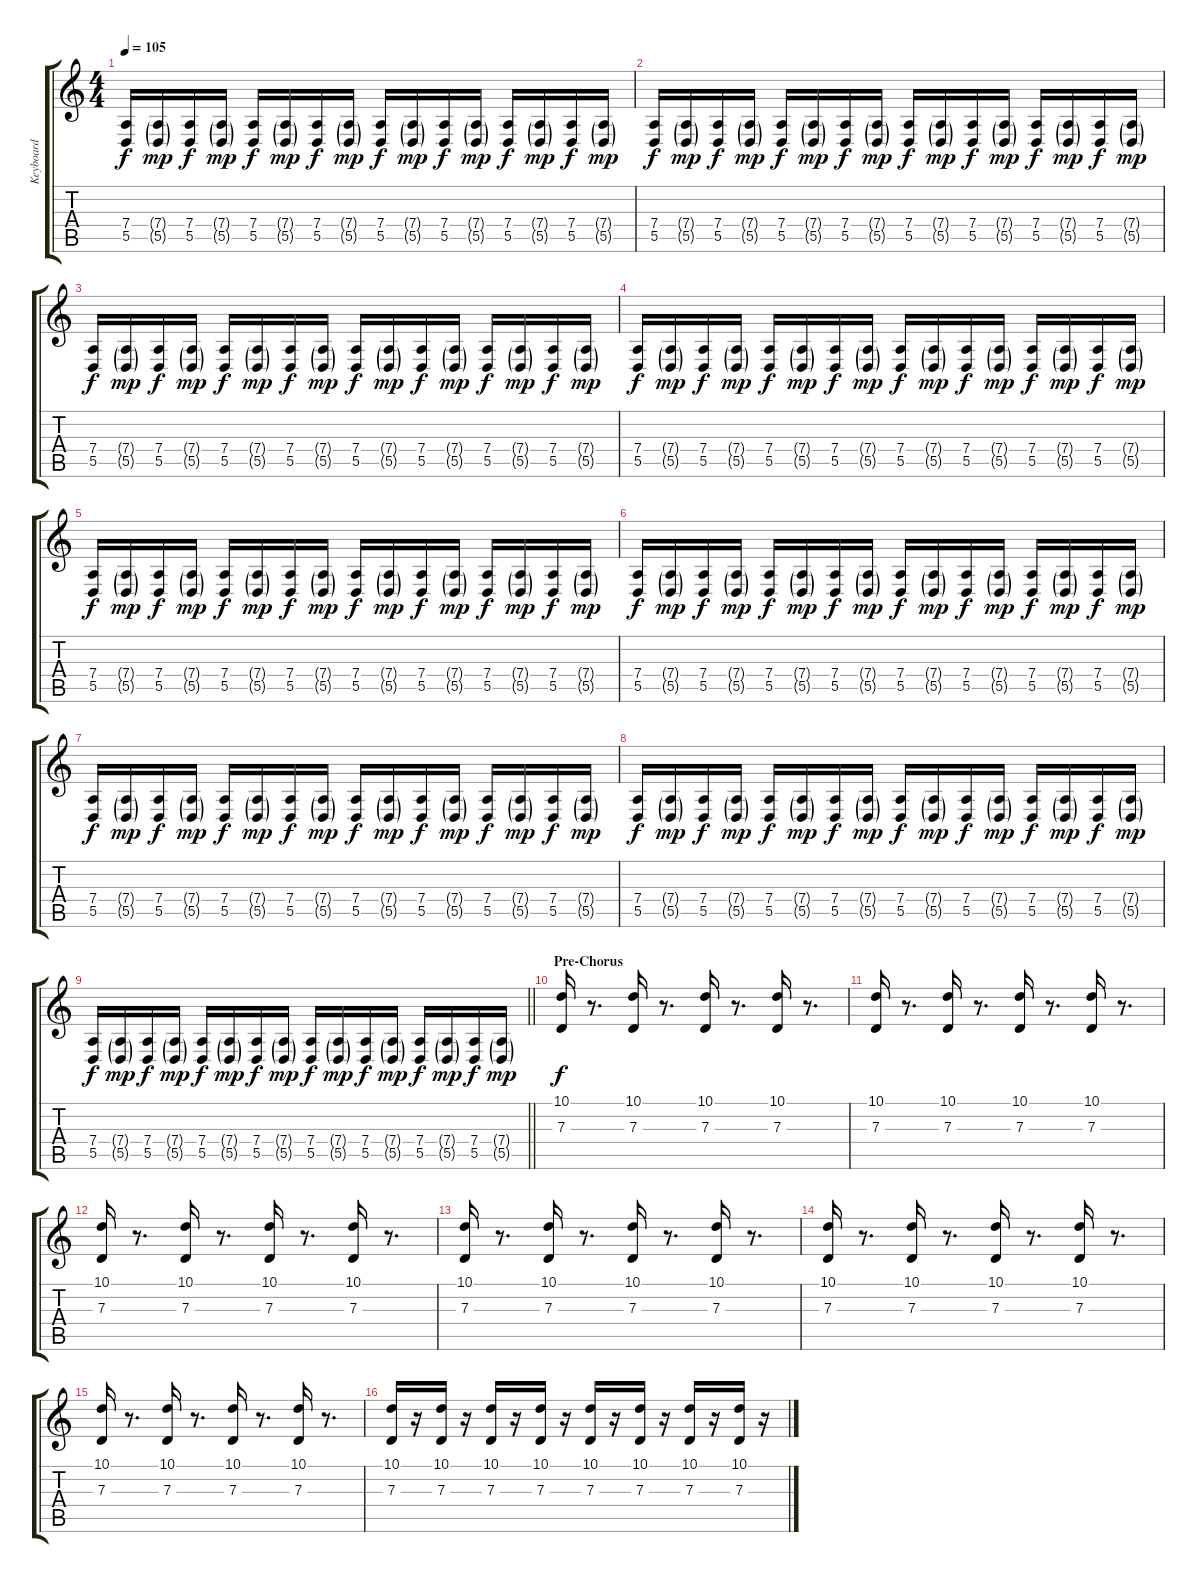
\track ("Keyboard " "Keyboard ") {instrument stringensemble1}
\staff {score tabs}
\tuning (E4 B3 G3 D3 A2 E2) {hide}
\ts (4 4)
\tempo 105
\clef g2
\ks c
(7.4 5.5).16{dy f} (7.4{g} 5.5{g}).16{dy mp} (7.4 5.5).16{dy f} (7.4{g} 5.5{g}).16{dy mp} (7.4 5.5).16{dy f} (7.4{g} 5.5{g}).16{dy mp} (7.4 5.5).16{dy f} (7.4{g} 5.5{g}).16{dy mp} (7.4 5.5).16{dy f} (7.4{g} 5.5{g}).16{dy mp} (7.4 5.5).16{dy f} (7.4{g} 5.5{g}).16{dy mp} (7.4 5.5).16{dy f} (7.4{g} 5.5{g}).16{dy mp} (7.4 5.5).16{dy f} (7.4{g} 5.5{g}).16{dy mp} |
(7.4 5.5).16{dy f} (7.4{g} 5.5{g}).16{dy mp} (7.4 5.5).16{dy f} (7.4{g} 5.5{g}).16{dy mp} (7.4 5.5).16{dy f} (7.4{g} 5.5{g}).16{dy mp} (7.4 5.5).16{dy f} (7.4{g} 5.5{g}).16{dy mp} (7.4 5.5).16{dy f} (7.4{g} 5.5{g}).16{dy mp} (7.4 5.5).16{dy f} (7.4{g} 5.5{g}).16{dy mp} (7.4 5.5).16{dy f} (7.4{g} 5.5{g}).16{dy mp} (7.4 5.5).16{dy f} (7.4{g} 5.5{g}).16{dy mp} |
(7.4 5.5).16{dy f} (7.4{g} 5.5{g}).16{dy mp} (7.4 5.5).16{dy f} (7.4{g} 5.5{g}).16{dy mp} (7.4 5.5).16{dy f} (7.4{g} 5.5{g}).16{dy mp} (7.4 5.5).16{dy f} (7.4{g} 5.5{g}).16{dy mp} (7.4 5.5).16{dy f} (7.4{g} 5.5{g}).16{dy mp} (7.4 5.5).16{dy f} (7.4{g} 5.5{g}).16{dy mp} (7.4 5.5).16{dy f} (7.4{g} 5.5{g}).16{dy mp} (7.4 5.5).16{dy f} (7.4{g} 5.5{g}).16{dy mp} |
(7.4 5.5).16{dy f} (7.4{g} 5.5{g}).16{dy mp} (7.4 5.5).16{dy f} (7.4{g} 5.5{g}).16{dy mp} (7.4 5.5).16{dy f} (7.4{g} 5.5{g}).16{dy mp} (7.4 5.5).16{dy f} (7.4{g} 5.5{g}).16{dy mp} (7.4 5.5).16{dy f} (7.4{g} 5.5{g}).16{dy mp} (7.4 5.5).16{dy f} (7.4{g} 5.5{g}).16{dy mp} (7.4 5.5).16{dy f} (7.4{g} 5.5{g}).16{dy mp} (7.4 5.5).16{dy f} (7.4{g} 5.5{g}).16{dy mp} |
(7.4 5.5).16{dy f} (7.4{g} 5.5{g}).16{dy mp} (7.4 5.5).16{dy f} (7.4{g} 5.5{g}).16{dy mp} (7.4 5.5).16{dy f} (7.4{g} 5.5{g}).16{dy mp} (7.4 5.5).16{dy f} (7.4{g} 5.5{g}).16{dy mp} (7.4 5.5).16{dy f} (7.4{g} 5.5{g}).16{dy mp} (7.4 5.5).16{dy f} (7.4{g} 5.5{g}).16{dy mp} (7.4 5.5).16{dy f} (7.4{g} 5.5{g}).16{dy mp} (7.4 5.5).16{dy f} (7.4{g} 5.5{g}).16{dy mp} |
(7.4 5.5).16{dy f} (7.4{g} 5.5{g}).16{dy mp} (7.4 5.5).16{dy f} (7.4{g} 5.5{g}).16{dy mp} (7.4 5.5).16{dy f} (7.4{g} 5.5{g}).16{dy mp} (7.4 5.5).16{dy f} (7.4{g} 5.5{g}).16{dy mp} (7.4 5.5).16{dy f} (7.4{g} 5.5{g}).16{dy mp} (7.4 5.5).16{dy f} (7.4{g} 5.5{g}).16{dy mp} (7.4 5.5).16{dy f} (7.4{g} 5.5{g}).16{dy mp} (7.4 5.5).16{dy f} (7.4{g} 5.5{g}).16{dy mp} |
(7.4 5.5).16{dy f} (7.4{g} 5.5{g}).16{dy mp} (7.4 5.5).16{dy f} (7.4{g} 5.5{g}).16{dy mp} (7.4 5.5).16{dy f} (7.4{g} 5.5{g}).16{dy mp} (7.4 5.5).16{dy f} (7.4{g} 5.5{g}).16{dy mp} (7.4 5.5).16{dy f} (7.4{g} 5.5{g}).16{dy mp} (7.4 5.5).16{dy f} (7.4{g} 5.5{g}).16{dy mp} (7.4 5.5).16{dy f} (7.4{g} 5.5{g}).16{dy mp} (7.4 5.5).16{dy f} (7.4{g} 5.5{g}).16{dy mp} |
(7.4 5.5).16{dy f} (7.4{g} 5.5{g}).16{dy mp} (7.4 5.5).16{dy f} (7.4{g} 5.5{g}).16{dy mp} (7.4 5.5).16{dy f} (7.4{g} 5.5{g}).16{dy mp} (7.4 5.5).16{dy f} (7.4{g} 5.5{g}).16{dy mp} (7.4 5.5).16{dy f} (7.4{g} 5.5{g}).16{dy mp} (7.4 5.5).16{dy f} (7.4{g} 5.5{g}).16{dy mp} (7.4 5.5).16{dy f} (7.4{g} 5.5{g}).16{dy mp} (7.4 5.5).16{dy f} (7.4{g} 5.5{g}).16{dy mp} |
\barLineRight lightlight
(7.4 5.5).16{dy f} (7.4{g} 5.5{g}).16{dy mp} (7.4 5.5).16{dy f} (7.4{g} 5.5{g}).16{dy mp} (7.4 5.5).16{dy f} (7.4{g} 5.5{g}).16{dy mp} (7.4 5.5).16{dy f} (7.4{g} 5.5{g}).16{dy mp} (7.4 5.5).16{dy f} (7.4{g} 5.5{g}).16{dy mp} (7.4 5.5).16{dy f} (7.4{g} 5.5{g}).16{dy mp} (7.4 5.5).16{dy f} (7.4{g} 5.5{g}).16{dy mp} (7.4 5.5).16{dy f} (7.4{g} 5.5{g}).16{dy mp} |
\section ("" "Pre-Chorus")
(10.1 7.3).16{dy f} r.8{d} (10.1 7.3).16 r.8{d} (10.1 7.3).16 r.8{d} (10.1 7.3).16 r.8{d} |
(10.1 7.3).16 r.8{d} (10.1 7.3).16 r.8{d} (10.1 7.3).16 r.8{d} (10.1 7.3).16 r.8{d} |
(10.1 7.3).16 r.8{d} (10.1 7.3).16 r.8{d} (10.1 7.3).16 r.8{d} (10.1 7.3).16 r.8{d} |
(10.1 7.3).16 r.8{d} (10.1 7.3).16 r.8{d} (10.1 7.3).16 r.8{d} (10.1 7.3).16 r.8{d} |
(10.1 7.3).16 r.8{d} (10.1 7.3).16 r.8{d} (10.1 7.3).16 r.8{d} (10.1 7.3).16 r.8{d} |
(10.1 7.3).16 r.8{d} (10.1 7.3).16 r.8{d} (10.1 7.3).16 r.8{d} (10.1 7.3).16 r.8{d} |
(10.1 7.3).16 r.16 (10.1 7.3).16 r.16 (10.1 7.3).16 r.16 (10.1 7.3).16 r.16 (10.1 7.3).16 r.16 (10.1 7.3).16 r.16 (10.1 7.3).16 r.16 (10.1 7.3).16 r.16
